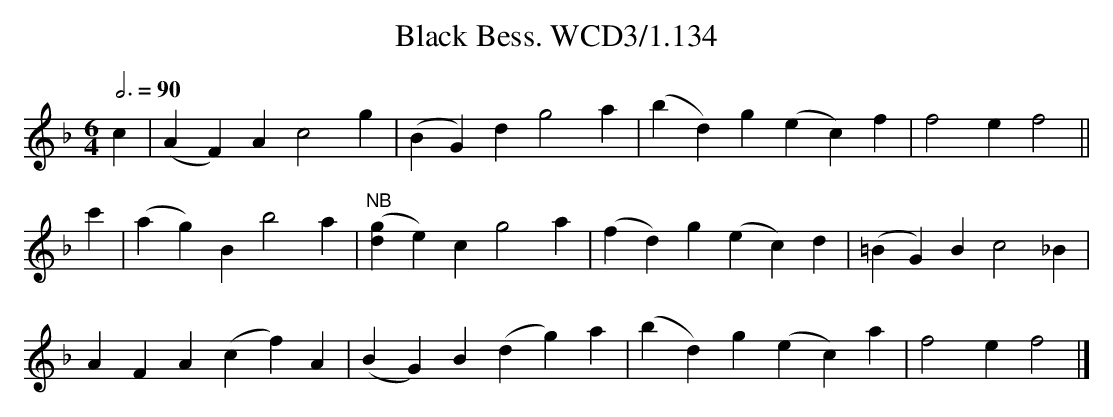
X:1
T:Black Bess. WCD3/1.134
M:6/4
L:1/4
Q:3/4=90
K:F
c|(AF)A c2g|(BG)d g2a|(bd)g (ec)f|f2e f2||
c'|(ag)B b2a|"^NB"([gd]e)c g2a|(fd)g (ec)d|(=BG)B c2_B|
AFA (cf)A|(BG)B (dg)a|(bd)g (ec)a|f2ef2|]
